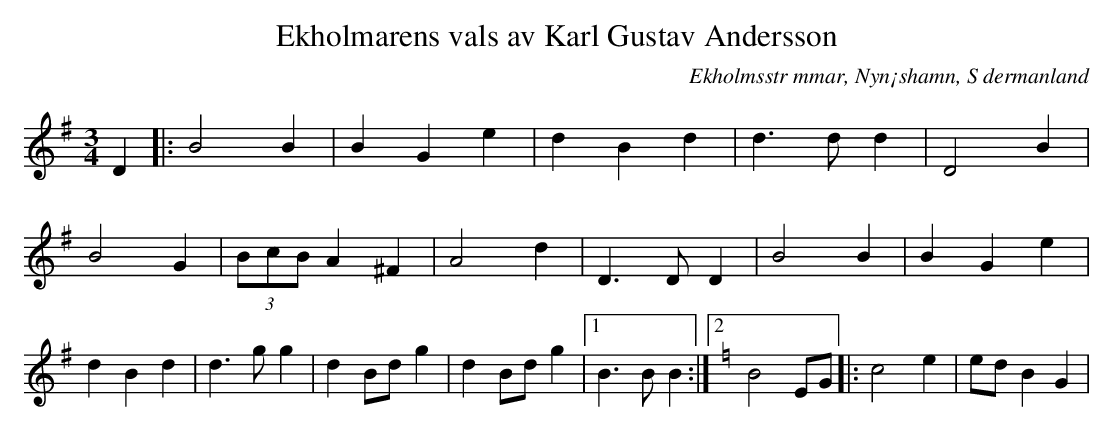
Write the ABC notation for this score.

X:1
T:Ekholmarens vals av Karl Gustav Andersson
O:Ekholmsstr mmar, Nyn¡shamn, S dermanland
M:3/4
L:1/8
K:G
D2 |: B4   B2 | B2 G2 e2 | d2 B2 d2 | d3d  d2 | D4  B2 | B4 G2 | (3BcB A2 ^F2 | A4  d2 | D3D D2 | B4   B2 | B2 G2 e2 | d2 B2 d2 | d3g  g2 | d2 Bd g2 | d2 Bd g2 |1 B3B B2 :|2 [K: C] B4  EG |: c4  e2 | ed B2 G2 |
